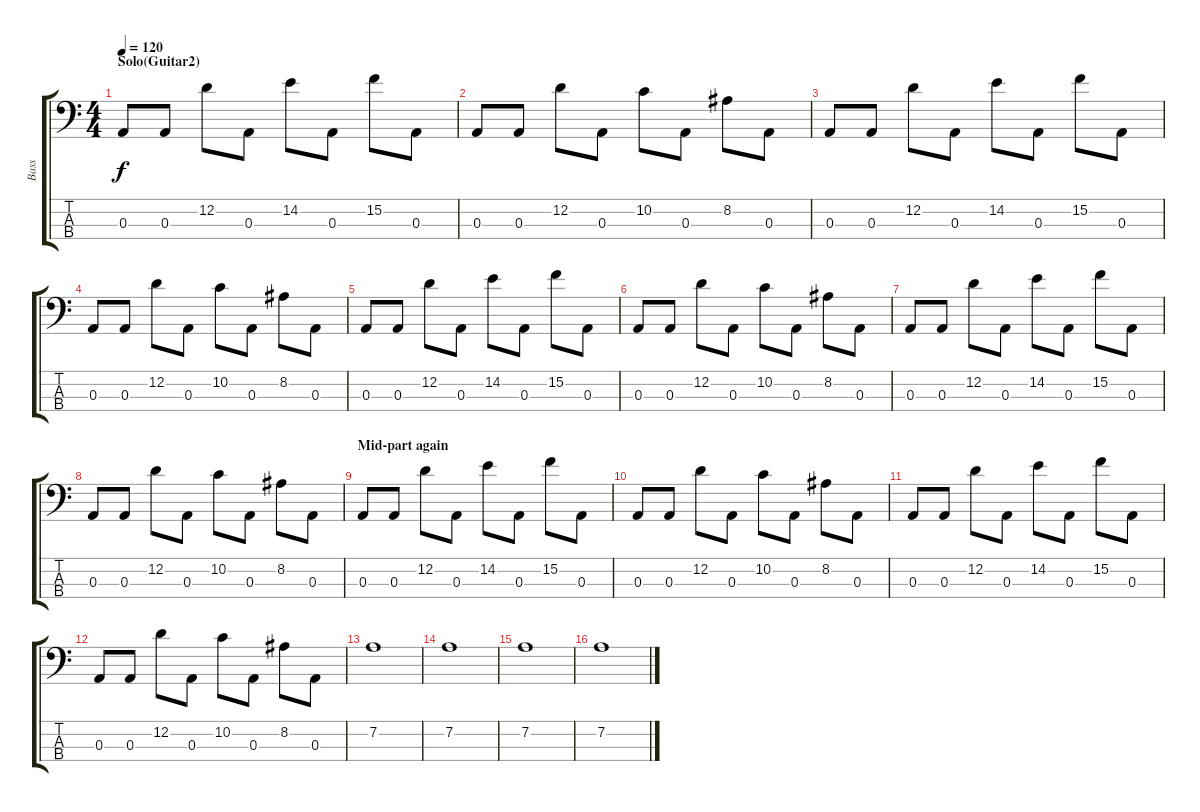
\track ("Bass" "Bass") {instrument electricbassfinger}
\staff {score tabs}
\tuning (G2 D2 A1 E1) {hide}
\ts (4 4)
\section ("" "Solo(Guitar2)")
\tempo 120
\clef f4
\ks c
0.3.8{dy f} 0.3.8 12.2.8 0.3.8 14.2.8 0.3.8 15.2.8 0.3.8 |
0.3.8 0.3.8 12.2.8 0.3.8 10.2.8 0.3.8 8.2.8 0.3.8 |
0.3.8 0.3.8 12.2.8 0.3.8 14.2.8 0.3.8 15.2.8 0.3.8 |
0.3.8 0.3.8 12.2.8 0.3.8 10.2.8 0.3.8 8.2.8 0.3.8 |
0.3.8 0.3.8 12.2.8 0.3.8 14.2.8 0.3.8 15.2.8 0.3.8 |
0.3.8 0.3.8 12.2.8 0.3.8 10.2.8 0.3.8 8.2.8 0.3.8 |
0.3.8 0.3.8 12.2.8 0.3.8 14.2.8 0.3.8 15.2.8 0.3.8 |
0.3.8 0.3.8 12.2.8 0.3.8 10.2.8 0.3.8 8.2.8 0.3.8 |
\section ("" "Mid-part again")
0.3.8 0.3.8 12.2.8 0.3.8 14.2.8 0.3.8 15.2.8 0.3.8 |
0.3.8 0.3.8 12.2.8 0.3.8 10.2.8 0.3.8 8.2.8 0.3.8 |
0.3.8 0.3.8 12.2.8 0.3.8 14.2.8 0.3.8 15.2.8 0.3.8 |
0.3.8 0.3.8 12.2.8 0.3.8 10.2.8 0.3.8 8.2.8 0.3.8 |
7.2.1 |
7.2.1 |
7.2.1 |
7.2.1
